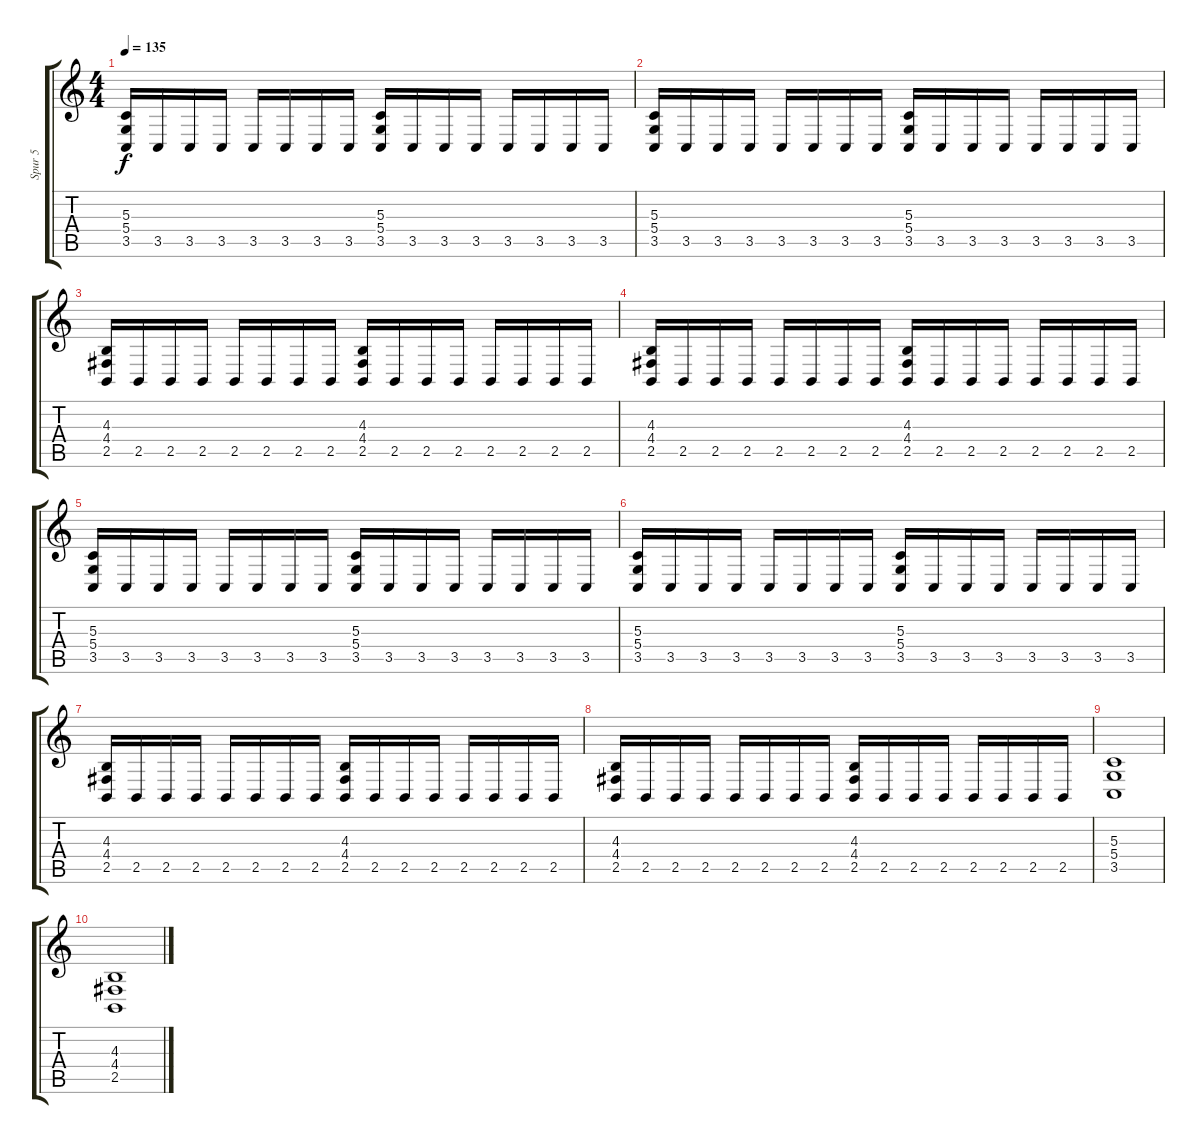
\track ("Spur 5" "Spur 5") {instrument choiraahs}
\staff {score tabs}
\tuning (E4 B3 G3 D3 A2 E2) {hide}
\ts (4 4)
\tempo 135
\clef g2
\ks c
(5.3 5.4 3.5).16{dy f} 3.5.16 3.5.16 3.5.16 3.5.16 3.5.16 3.5.16 3.5.16 (5.3 5.4 3.5).16 3.5.16 3.5.16 3.5.16 3.5.16 3.5.16 3.5.16 3.5.16 |
(5.3 5.4 3.5).16 3.5.16 3.5.16 3.5.16 3.5.16 3.5.16 3.5.16 3.5.16 (5.3 5.4 3.5).16 3.5.16 3.5.16 3.5.16 3.5.16 3.5.16 3.5.16 3.5.16 |
(4.3 4.4 2.5).16 2.5.16 2.5.16 2.5.16 2.5.16 2.5.16 2.5.16 2.5.16 (4.3 4.4 2.5).16 2.5.16 2.5.16 2.5.16 2.5.16 2.5.16 2.5.16 2.5.16 |
(4.3 4.4 2.5).16 2.5.16 2.5.16 2.5.16 2.5.16 2.5.16 2.5.16 2.5.16 (4.3 4.4 2.5).16 2.5.16 2.5.16 2.5.16 2.5.16 2.5.16 2.5.16 2.5.16 |
(5.3 5.4 3.5).16 3.5.16 3.5.16 3.5.16 3.5.16 3.5.16 3.5.16 3.5.16 (5.3 5.4 3.5).16 3.5.16 3.5.16 3.5.16 3.5.16 3.5.16 3.5.16 3.5.16 |
(5.3 5.4 3.5).16 3.5.16 3.5.16 3.5.16 3.5.16 3.5.16 3.5.16 3.5.16 (5.3 5.4 3.5).16 3.5.16 3.5.16 3.5.16 3.5.16 3.5.16 3.5.16 3.5.16 |
(4.3 4.4 2.5).16 2.5.16 2.5.16 2.5.16 2.5.16 2.5.16 2.5.16 2.5.16 (4.3 4.4 2.5).16 2.5.16 2.5.16 2.5.16 2.5.16 2.5.16 2.5.16 2.5.16 |
(4.3 4.4 2.5).16 2.5.16 2.5.16 2.5.16 2.5.16 2.5.16 2.5.16 2.5.16 (4.3 4.4 2.5).16 2.5.16 2.5.16 2.5.16 2.5.16 2.5.16 2.5.16 2.5.16 |
(5.3 5.4 3.5).1 |
(4.3 4.4 2.5).1
